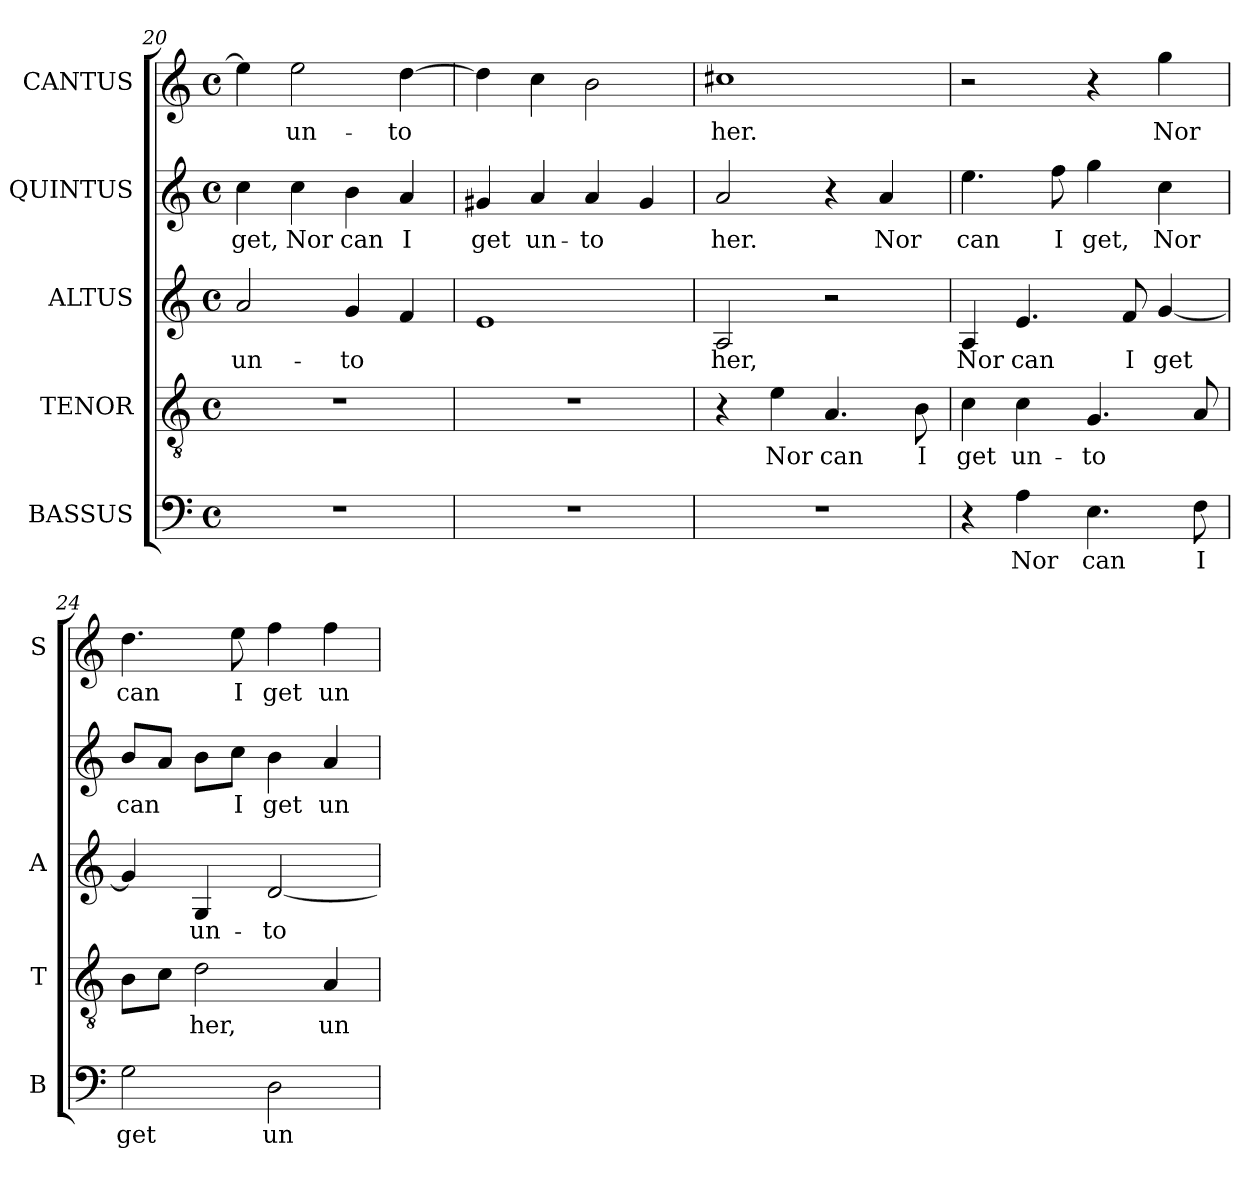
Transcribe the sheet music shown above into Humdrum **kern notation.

**kern	**text	**kern	**text	**kern	**text	**kern	**text	**kern	**text
*part5	*part5	*part4	*part4	*part3	*part3	*part2	*part2	*part1	*part1
*staff5	*staff5	*staff4	*staff4	*staff3	*staff3	*staff2	*staff2	*staff1	*staff1
*I"BASSUS	*	*I"TENOR	*	*I"ALTUS	*	*I"QUINTUS	*	*I"CANTUS	*
*I'B	*	*I'T	*	*I'A	*	*	*	*I'S	*
*clefF4	*	*clefGv2	*	*clefG2	*	*clefG2	*	*clefG2	*
*	*	*ITrd7c12	*	*	*	*	*	*	*
*k[]	*	*k[]	*	*k[]	*	*k[]	*	*k[]	*
*C:	*	*C:	*	*C:	*	*C:	*	*C:	*
*M4/4	*	*M4/4	*	*M4/4	*	*M4/4	*	*M4/4	*
*met(c)	*	*met(c)	*	*met(c)	*	*met(c)	*	*met(c)	*
=20	=20	=20	=20	=20	=20	=20	=20	=20	=20
!	!	!	!	!	!LO:LY:b:color=#000000	!	!	!	!
!	!	!	!	!	!	!	!LO:LY:b:color=#000000	!	!
1r	.	1r	.	2ai/	un-	4cci\	get,	4eei\]	.
!	!	!	!	!	!	!	!LO:LY:b:color=#000000	!	!
!	!	!	!	!	!	!	!	!	!LO:LY:b:color=#000000
.	.	.	.	.	.	4cci\	Nor	2eei\	un-
!	!	!	!	!	!LO:LY:b:color=#000000	!	!	!	!
!	!	!	!	!	!	!	!LO:LY:b:color=#000000	!	!
.	.	.	.	4gi/	-to	4bi\	can	.	.
!	!	!	!	!	!	!	!LO:LY:b:color=#000000	!	!
!	!	!	!	!	!	!	!	!	!LO:LY:b:color=#000000
.	.	.	.	4fi/	.	4ai/	I	[>4ddi\	-to
=21	=21	=21	=21	=21	=21	=21	=21	=21	=21
!	!	!	!	!	!	!	!LO:LY:b:color=#000000	!	!
1r	.	1r	.	1ei	.	4g#Xi/	get	4ddi\]	.
!	!	!	!	!	!	!	!LO:LY:b:color=#000000	!	!
.	.	.	.	.	.	4ai/	un-	4cci\	.
!	!	!	!	!	!	!	!LO:LY:b:color=#000000	!	!
.	.	.	.	.	.	4ai/	-to	2bi\	.
.	.	.	.	.	.	4g#i/	.	.	.
=22	=22	=22	=22	=22	=22	=22	=22	=22	=22
!	!	!	!	!	!LO:LY:b:color=#000000	!	!	!	!
!	!	!	!	!	!	!	!LO:LY:b:color=#000000	!	!
!	!	!	!	!	!	!	!	!	!LO:LY:b:color=#000000
1r	.	4r	.	2Ai/	her,	2ai/	her.	1cc#Xi	her.
!	!	!	!LO:LY:b:color=#000000	!	!	!	!	!	!
.	.	4Ei\	Nor	.	.	.	.	.	.
!	!	!	!LO:LY:b:color=#000000	!	!	!	!	!	!
.	.	4.AAi/	can	2r	.	4r	.	.	.
!	!	!	!	!	!	!	!LO:LY:b:color=#000000	!	!
.	.	.	.	.	.	4ai/	Nor	.	.
!	!	!	!LO:LY:b:color=#000000	!	!	!	!	!	!
.	.	8BBi\	I	.	.	.	.	.	.
=23	=23	=23	=23	=23	=23	=23	=23	=23	=23
!	!	!	!LO:LY:b:color=#000000	!	!	!	!	!	!
!	!	!	!	!	!LO:LY:b:color=#000000	!	!	!	!
!	!	!	!	!	!	!	!LO:LY:b:color=#000000	!	!
4r	.	4Ci\	get	4Ai/	Nor	4.eei\	can	2r	.
!	!LO:LY:b:color=#000000	!	!	!	!	!	!	!	!
!	!	!	!LO:LY:b:color=#000000	!	!	!	!	!	!
!	!	!	!	!	!LO:LY:b:color=#000000	!	!	!	!
4Ai\	Nor	4Ci\	un-	4.ei/	can	.	.	.	.
!	!	!	!	!	!	!	!LO:LY:b:color=#000000	!	!
.	.	.	.	.	.	8ffi\	I	.	.
!	!LO:LY:b:color=#000000	!	!	!	!	!	!	!	!
!	!	!	!LO:LY:b:color=#000000	!	!	!	!	!	!
!	!	!	!	!	!	!	!LO:LY:b:color=#000000	!	!
4.Ei\	can	4.GGi/	-to	.	.	4ggi\	get,	4r	.
!	!	!	!	!	!LO:LY:b:color=#000000	!	!	!	!
.	.	.	.	8fi/	I	.	.	.	.
!	!	!	!	!	!LO:LY:b:color=#000000	!	!	!	!
!	!	!	!	!	!	!	!LO:LY:b:color=#000000	!	!
!	!	!	!	!	!	!	!	!	!LO:LY:b:color=#000000
.	.	.	.	[<4gi/	get	4cci\	Nor	4ggi\	Nor
!	!LO:LY:b:color=#000000	!	!	!	!	!	!	!	!
8Fi\	I	8AAi/	.	.	.	.	.	.	.
!!LO:LB:g=z
=24	=24	=24	=24	=24	=24	=24	=24	=24	=24
!	!LO:LY:b:color=#000000	!	!	!	!	!	!	!	!
!	!	!	!	!	!	!	!LO:LY:b:color=#000000	!	!
!	!	!	!	!	!	!	!	!	!LO:LY:b:color=#000000
2Gi\	get	8BBi\L	.	4gi/]	.	8bi/L	can	4.ddi\	can
.	.	8Ci\J	.	.	.	8ai/J	.	.	.
!	!	!	!LO:LY:b:color=#000000	!	!	!	!	!	!
!	!	!	!	!	!LO:LY:b:color=#000000	!	!	!	!
.	.	2Di\	her,	4Gi/	un-	8bi\L	.	.	.
!	!	!	!	!	!	!	!LO:LY:b:color=#000000	!	!
!	!	!	!	!	!	!	!	!	!LO:LY:b:color=#000000
.	.	.	.	.	.	8cci\J	I	8eei\	I
!	!LO:LY:b:color=#000000	!	!	!	!	!	!	!	!
!	!	!	!	!	!LO:LY:b:color=#000000	!	!	!	!
!	!	!	!	!	!	!	!LO:LY:b:color=#000000	!	!
!	!	!	!	!	!	!	!	!	!LO:LY:b:color=#000000
2Di\	un-	.	.	[<2di/	-to	4bi\	get	4ffi\	get
!	!	!	!LO:LY:b:color=#000000	!	!	!	!	!	!
!	!	!	!	!	!	!	!LO:LY:b:color=#000000	!	!
!	!	!	!	!	!	!	!	!	!LO:LY:b:color=#000000
.	.	4AAi/	un-	.	.	4ai/	un-	4ffi\	un-
=	=	=	=	=	=	=	=	=	=
*-	*-	*-	*-	*-	*-	*-	*-	*-	*-
